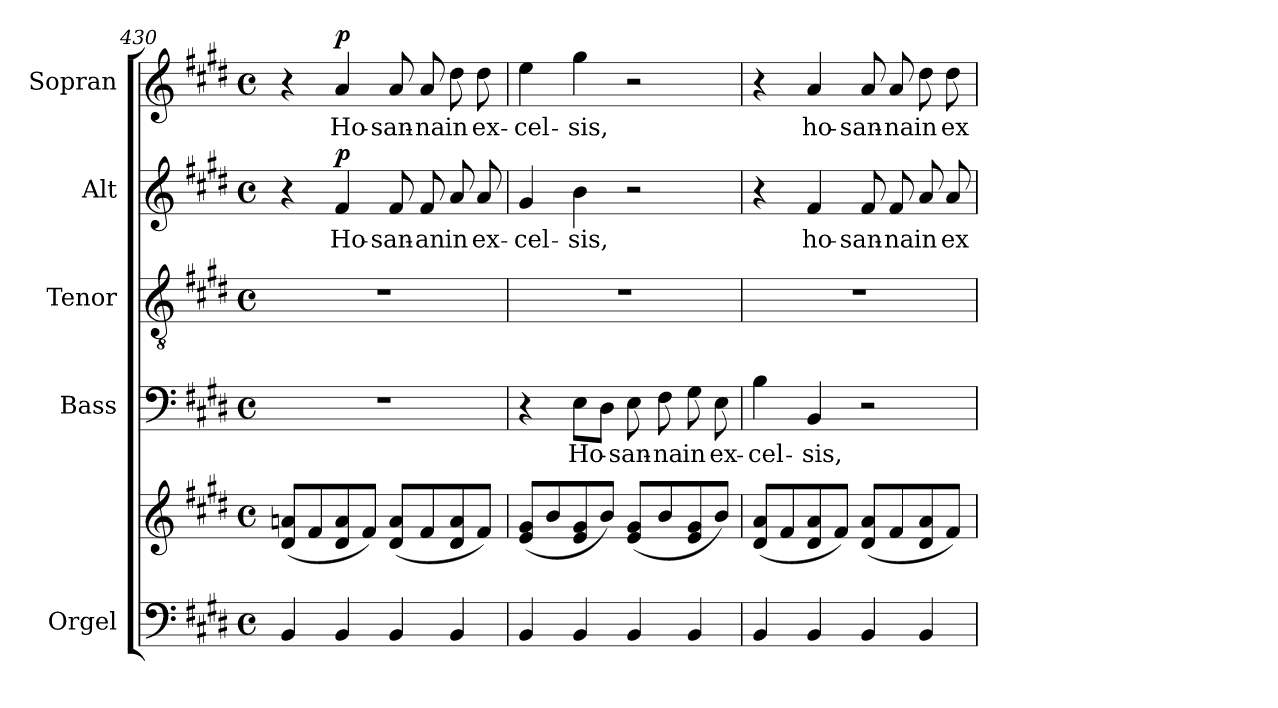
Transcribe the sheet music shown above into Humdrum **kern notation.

**kern	**kern	**kern	**text	**kern	**kern	**text	**dynam	**kern	**text	**dynam
*part5	*part5	*part4	*part4	*part3	*part2	*part2	*part2	*part1	*part1	*part1
*staff6	*staff5	*staff4	*staff4	*staff3	*staff2	*staff2	*staff2	*staff1	*staff1	*staff1
*I"Orgel	*	*I"Bass	*	*I"Tenor	*I"Alt	*	*	*I"Sopran	*	*
*I'Org.	*	*I'B.	*	*I'T.	*I'A.	*	*	*I'S.	*	*
*clefF4	*clefG2	*clefF4	*	*clefGv2	*clefG2	*	*	*clefG2	*	*
*k[f#c#g#d#]	*k[f#c#g#d#]	*k[f#c#g#d#]	*	*k[f#c#g#d#]	*k[f#c#g#d#]	*	*	*k[f#c#g#d#]	*	*
*E:	*E:	*E:	*	*E:	*E:	*	*	*E:	*	*
*M4/4	*M4/4	*M4/4	*	*M4/4	*M4/4	*	*	*M4/4	*	*
*met(c)	*met(c)	*met(c)	*	*met(c)	*met(c)	*	*	*met(c)	*	*
=430	=430	=430	=430	=430	=430	=430	=430	=430	=430	=430
4BB/	(<8d#/ 8an/L	1r	.	1r	4r	.	.	4r	.	.
.	8f#/	.	.	.	.	.	.	.	.	.
!	!	!	!	!	!	!LO:LY:b	!LO:DY:a	!	!LO:LY:b	!LO:DY:a
4BB/	8d#/ 8a/	.	.	.	4f#/	Ho-	p	4a/	Ho-	p
.	8f#/J)	.	.	.	.	.	.	.	.	.
!	!	!	!	!	!	!LO:LY:b	!	!	!LO:LY:b	!
4BB/	(<8d#/ 8a/L	.	.	.	8f#/	-san-	.	8a/	-san-	.
!	!	!	!	!	!	!LO:LY:b	!	!	!LO:LY:b	!
.	8f#/	.	.	.	8f#/	-an	.	8a/	-na	.
!	!	!	!	!	!	!LO:LY:b	!	!	!LO:LY:b	!
4BB/	8d#/ 8a/	.	.	.	8a/	in	.	8dd#\	in	.
!	!	!	!	!	!	!LO:LY:b	!	!	!LO:LY:b	!
.	8f#/J)	.	.	.	8a/	ex-	.	8dd#\	ex-	.
=431	=431	=431	=431	=431	=431	=431	=431	=431	=431	=431
!	!	!	!	!	!	!LO:LY:b	!	!	!LO:LY:b	!
4BB/	(<8e/ 8g#/L	4r	.	1r	4g#/	-cel-	.	4ee\	-cel-	.
.	8b/	.	.	.	.	.	.	.	.	.
!	!	!	!LO:LY:b	!	!	!LO:LY:b	!	!	!LO:LY:b	!
4BB/	8e/ 8g#/	8E\L	Ho-	.	4b\	-sis,	.	4gg#\	-sis,	.
.	8b/J)	8D#\J	.	.	.	.	.	.	.	.
!	!	!	!LO:LY:b	!	!	!	!	!	!	!
4BB/	(<8e/ 8g#/L	8E\	-san-	.	2r	.	.	2r	.	.
!	!	!	!LO:LY:b	!	!	!	!	!	!	!
.	8b/	8F#\	-na	.	.	.	.	.	.	.
!	!	!	!LO:LY:b	!	!	!	!	!	!	!
4BB/	8e/ 8g#/	8G#\	in	.	.	.	.	.	.	.
!	!	!	!LO:LY:b	!	!	!	!	!	!	!
.	8b/J)	8E\	ex-	.	.	.	.	.	.	.
=432	=432	=432	=432	=432	=432	=432	=432	=432	=432	=432
!	!	!	!LO:LY:b	!	!	!	!	!	!	!
4BB/	(<8d#/ 8a/L	4B\	-cel-	1r	4r	.	.	4r	.	.
.	8f#/	.	.	.	.	.	.	.	.	.
!	!	!	!LO:LY:b	!	!	!LO:LY:b	!	!	!LO:LY:b	!
4BB/	8d#/ 8a/	4BB/	-sis,	.	4f#/	ho-	.	4a/	ho-	.
.	8f#/J)	.	.	.	.	.	.	.	.	.
!	!	!	!	!	!	!LO:LY:b	!	!	!LO:LY:b	!
4BB/	(<8d#/ 8a/L	2r	.	.	8f#/	-san-	.	8a/	-san-	.
!	!	!	!	!	!	!LO:LY:b	!	!	!LO:LY:b	!
.	8f#/	.	.	.	8f#/	-na	.	8a/	-na	.
!	!	!	!	!	!	!LO:LY:b	!	!	!LO:LY:b	!
4BB/	8d#/ 8a/	.	.	.	8a/	in	.	8dd#\	in	.
!	!	!	!	!	!	!LO:LY:b	!	!	!LO:LY:b	!
.	8f#/J)	.	.	.	8a/	ex-	.	8dd#\	ex-	.
=	=	=	=	=	=	=	=	=	=	=
*-	*-	*-	*-	*-	*-	*-	*-	*-	*-	*-
